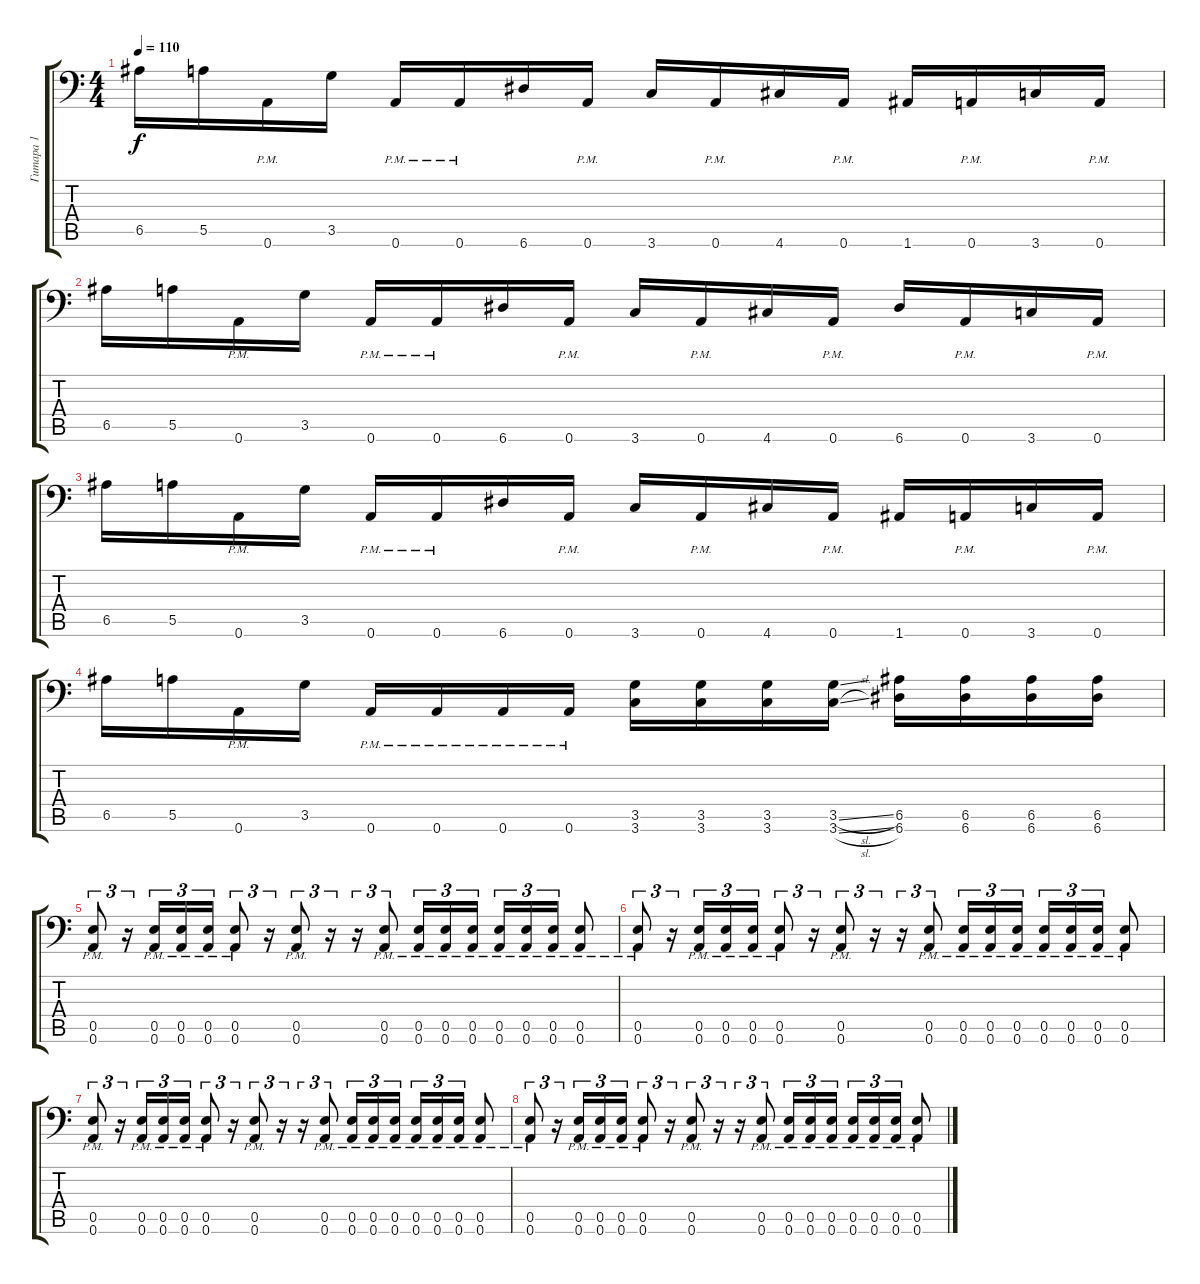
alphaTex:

\track ("Гитара 1" "Гитара 1") {instrument distortionguitar}
\staff {score tabs}
\tuning (B3 Gb3 D3 A2 E2 A1) {hide}
\ts (4 4)
\tempo 110
\clef f4
\ks c
6.5.16{dy f} 5.5.16 0.6{pm}.16 3.5.16 0.6{pm}.16 0.6{pm}.16 6.6.16 0.6{pm}.16 3.6.16 0.6{pm}.16 4.6.16 0.6{pm}.16 1.6.16 0.6{pm}.16 3.6.16 0.6{pm}.16 |
6.5.16 5.5.16 0.6{pm}.16 3.5.16 0.6{pm}.16 0.6{pm}.16 6.6.16 0.6{pm}.16 3.6.16 0.6{pm}.16 4.6.16 0.6{pm}.16 6.6.16 0.6{pm}.16 3.6.16 0.6{pm}.16 |
6.5.16 5.5.16 0.6{pm}.16 3.5.16 0.6{pm}.16 0.6{pm}.16 6.6.16 0.6{pm}.16 3.6.16 0.6{pm}.16 4.6.16 0.6{pm}.16 1.6.16 0.6{pm}.16 3.6.16 0.6{pm}.16 |
6.5.16 5.5.16 0.6{pm}.16 3.5.16 0.6{pm}.16 0.6{pm}.16 0.6{pm}.16 0.6{pm}.16 (3.5 3.6).16 (3.5 3.6).16 (3.5 3.6).16 (3.5{sl} 3.6{sl}).16 (6.5 6.6).16 (6.5 6.6).16 (6.5 6.6).16 (6.5 6.6).16 |
(0.5{pm} 0.6{pm}).8{tu (3 2)} r.16{tu (3 2)} (0.5{pm} 0.6{pm}).16{tu (3 2)} (0.5{pm} 0.6{pm}).16{tu (3 2)} (0.5{pm} 0.6{pm}).16{tu (3 2)} (0.5{pm} 0.6{pm}).8{tu (3 2)} r.16{tu (3 2)} (0.5{pm} 0.6{pm}).8{tu (3 2)} r.16{tu (3 2)} r.16{tu (3 2)} (0.5{pm} 0.6{pm}).8{tu (3 2)} (0.5{pm} 0.6{pm}).16{tu (3 2)} (0.5{pm} 0.6{pm}).16{tu (3 2)} (0.5{pm} 0.6{pm}).16{tu (3 2)} (0.5{pm} 0.6{pm}).16{tu (3 2)} (0.5{pm} 0.6{pm}).16{tu (3 2)} (0.5{pm} 0.6{pm}).16{tu (3 2)} (0.5{pm} 0.6{pm}).8 |
(0.5{pm} 0.6{pm}).8{tu (3 2)} r.16{tu (3 2)} (0.5{pm} 0.6{pm}).16{tu (3 2)} (0.5{pm} 0.6{pm}).16{tu (3 2)} (0.5{pm} 0.6{pm}).16{tu (3 2)} (0.5{pm} 0.6{pm}).8{tu (3 2)} r.16{tu (3 2)} (0.5{pm} 0.6{pm}).8{tu (3 2)} r.16{tu (3 2)} r.16{tu (3 2)} (0.5{pm} 0.6{pm}).8{tu (3 2)} (0.5{pm} 0.6{pm}).16{tu (3 2)} (0.5{pm} 0.6{pm}).16{tu (3 2)} (0.5{pm} 0.6{pm}).16{tu (3 2)} (0.5{pm} 0.6{pm}).16{tu (3 2)} (0.5{pm} 0.6{pm}).16{tu (3 2)} (0.5{pm} 0.6{pm}).16{tu (3 2)} (0.5{pm} 0.6{pm}).8 |
(0.5{pm} 0.6{pm}).8{tu (3 2)} r.16{tu (3 2)} (0.5{pm} 0.6{pm}).16{tu (3 2)} (0.5{pm} 0.6{pm}).16{tu (3 2)} (0.5{pm} 0.6{pm}).16{tu (3 2)} (0.5{pm} 0.6{pm}).8{tu (3 2)} r.16{tu (3 2)} (0.5{pm} 0.6{pm}).8{tu (3 2)} r.16{tu (3 2)} r.16{tu (3 2)} (0.5{pm} 0.6{pm}).8{tu (3 2)} (0.5{pm} 0.6{pm}).16{tu (3 2)} (0.5{pm} 0.6{pm}).16{tu (3 2)} (0.5{pm} 0.6{pm}).16{tu (3 2)} (0.5{pm} 0.6{pm}).16{tu (3 2)} (0.5{pm} 0.6{pm}).16{tu (3 2)} (0.5{pm} 0.6{pm}).16{tu (3 2)} (0.5{pm} 0.6{pm}).8 |
(0.5{pm} 0.6{pm}).8{tu (3 2)} r.16{tu (3 2)} (0.5{pm} 0.6{pm}).16{tu (3 2)} (0.5{pm} 0.6{pm}).16{tu (3 2)} (0.5{pm} 0.6{pm}).16{tu (3 2)} (0.5{pm} 0.6{pm}).8{tu (3 2)} r.16{tu (3 2)} (0.5{pm} 0.6{pm}).8{tu (3 2)} r.16{tu (3 2)} r.16{tu (3 2)} (0.5{pm} 0.6{pm}).8{tu (3 2)} (0.5{pm} 0.6{pm}).16{tu (3 2)} (0.5{pm} 0.6{pm}).16{tu (3 2)} (0.5{pm} 0.6{pm}).16{tu (3 2)} (0.5{pm} 0.6{pm}).16{tu (3 2)} (0.5{pm} 0.6{pm}).16{tu (3 2)} (0.5{pm} 0.6{pm}).16{tu (3 2)} (0.5{pm} 0.6{pm}).8
